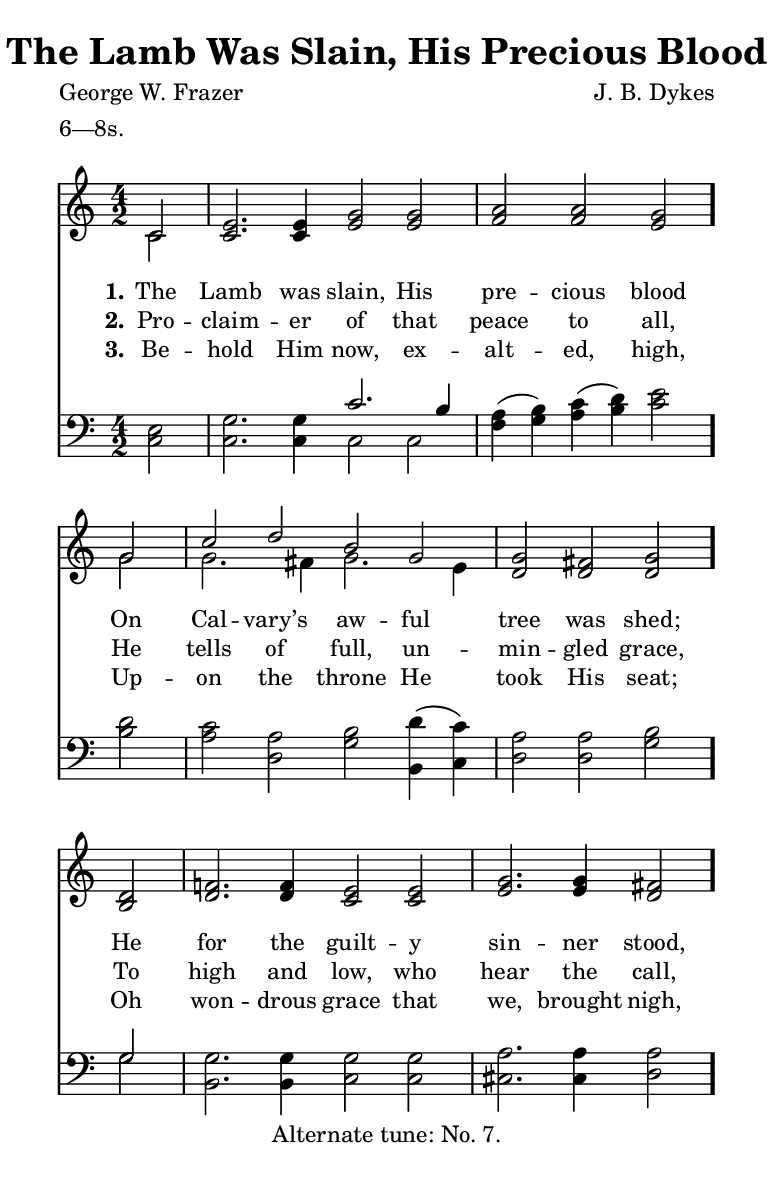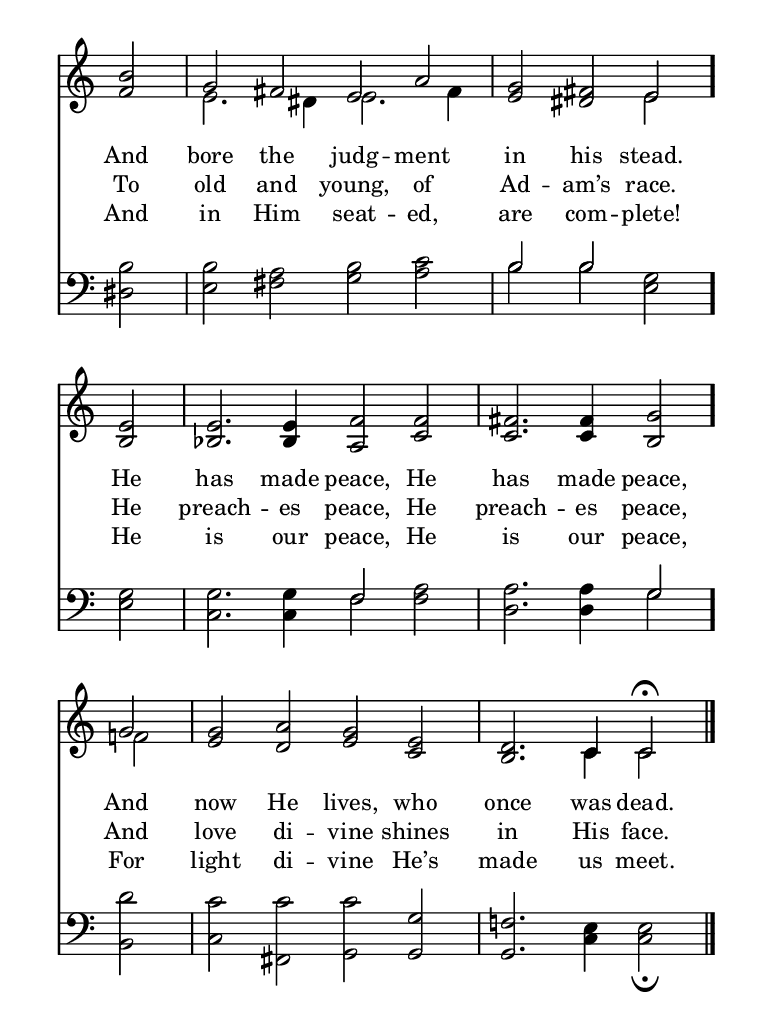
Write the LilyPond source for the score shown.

\include "common/global.ily"
\paper {
  \include "common/paper.ily"
  system-count = #(cond (is-eogsized 4) (#t #f))
  oddFooterMarkup = \markup { \fill-line { \on-the-fly \first-page "Alternate tune: No. 7." } }
}

\header{
  %gospel
  hymnnumber = "123"
  title = "The Lamb Was Slain, His Precious Blood"
  tunename = "Melita"
  meter = "6—8s."
  poet = "George W. Frazer"
  composer = "J. B. Dykes"
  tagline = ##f
}

% for fermata in MIDI
ta = { \tempo 2=80 }
tb = { \tempo 2=40 }

global = {
  \include "common/overrides.ily"
  \override Staff.TimeSignature.style = #'numbered
  \time 4/2
  \override Score.MetronomeMark.transparent = ##t % hide all fermata changes too
  \ta
  \key c \major
  \partial 2
  \autoBeamOff
}

notesSoprano = {
\global
\relative c' {

c2 | e2. e4 g2 g | a a g
g | c d b g | g fis g
d | f!2. f4 e2 e | g2. g4 fis2
b | g fis e a | g fis e
e | e2. e4 f2 f2 | fis2. fis4 g2
g | g a g e | d2. c4 \tb c2 \fermata \ta

  \bar "|."

}
}

notesAlto = {
\global
\relative e' {

c2 c2. c4 e2 e | f f e
g2 | g2. fis4 g2. e4 | d2 d d % original has impossible timing for second dotted half (not dotted in original)
b2 | d2. d4 c2 c | e2. e4 d2
fis2 | e2. dis4 e2. fis4 | e2 dis e
b2 | bes2. bes4 a2 c | c2. c4 b2
f'!2 | e d e c | b2. c4 c2

}
}

notesTenor = {
\global
\relative a {

e2 | g2. g4 c2. b4 | a4( b) c( d) e2
d2 | c a b d4( c) | a2 a b
g2 | g2. g4 g2 g | a2. a4 a2
b2 | b a b c | b b g
g2 | g2. g4 f2 a | a2. a4 g2
d'2 | c c c g | f!2. e4 e2

}
}

notesBass = {
\global
\relative f {

c2 | c2. c4 c2 c | f4( g) a( b) c2
b2 | a d, g b,4( c) | d2 d g
g2 | b,2. b4 c2 c | cis2. cis4 d2
dis2 | e fis g a | b b e,
e2 | c2. c4 f2 f | d2. d4 g2
b,2 | c fis, g g | g2. c4 \tb c2_\fermata \ta


}
}

wordsA = \lyricmode {
\set stanza = "1."

The Lamb was slain, His pre -- cious blood \bar "."
On Cal -- vary’s aw -- ful tree was shed; \bar "."
He for the guilt -- y sin -- ner stood, \bar "."
And bore the judg -- ment in his stead. \bar "."
He has made peace, He has made peace, \bar "."
And now He lives, who once was dead. \bar "."

}

wordsB = \lyricmode {
\set stanza = "2."

Pro -- claim -- er of that peace to all,
He tells of full, un -- min -- gled grace,
To high and low, who hear the call,
To old and young, of Ad -- am’s race.
He preach -- es peace, He preach -- es peace,
And love di -- vine shines in His face.

}

wordsC = \lyricmode {
\set stanza = "3."

Be -- hold Him now, ex -- alt -- ed, high,
Up -- on the throne He took His seat;
Oh won -- drous grace that we, brought nigh,
And in Him seat -- ed, are com -- plete!
He is our peace, He is our peace,
For light di -- vine He’s made us meet.

}

\score {
  \context ChoirStaff <<
    \context Staff = upper <<
      \set Staff.autoBeaming = ##f
      \set ChoirStaff.systemStartDelimiter = #'SystemStartBar
      \set ChoirStaff.printPartCombineTexts = ##f
      \partcombine #'(2 . 11) \notesSoprano \notesAlto
      \context NullVoice = sopranos { \voiceOne << \notesSoprano >> }
      \context Lyrics = one   \lyricsto sopranos \wordsA
      \context Lyrics = two   \lyricsto sopranos \wordsB
      \context Lyrics = three \lyricsto sopranos \wordsC
    >>
    \context Staff = men <<
      \set Staff.autoBeaming = ##f
      \clef bass
      \set ChoirStaff.printPartCombineTexts = ##f
      \partcombine #'(2 . 11) \notesTenor \notesBass
    >>
  >>
  \layout {
    \include "common/layout.ily"
  }
  #(cond ((ly:get-option 'eog-midi-permitted) #{ \midi{
    \include "common/midi.ily"
  } #}))
}

\version "2.19.49"  % necessary for upgrading to future LilyPond versions.

% vi:set et ts=2 sw=2 ai nocindent syntax=lilypond:
